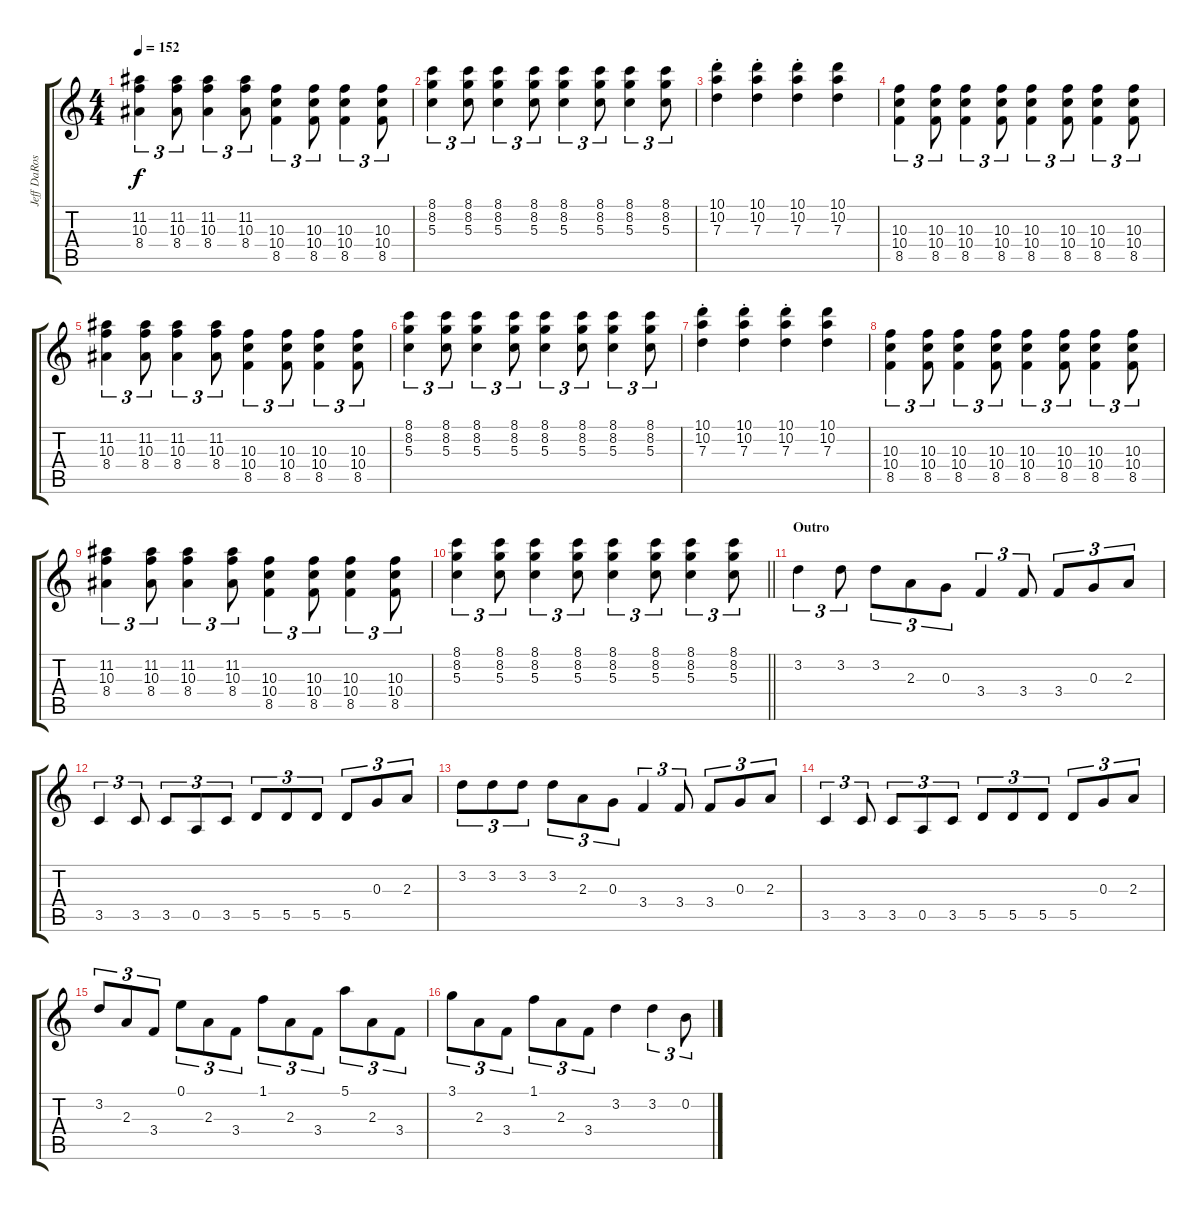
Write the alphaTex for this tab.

\track ("Jeff DaRosa (Banjo Left)" "Jeff DaRos") {instrument banjo}
\staff {score tabs}
\tuning (E4 B3 G3 D3 A2 E2) {hide}
\displaytranspose 12
\ts (4 4)
\tempo 152
\clef g2
\ks c
(11.2 10.3 8.4).4{tu (3 2) dy f} (11.2 10.3 8.4).8{tu (3 2)} (11.2 10.3 8.4).4{tu (3 2)} (11.2 10.3 8.4).8{tu (3 2)} (10.3 10.4 8.5).4{tu (3 2)} (10.3 10.4 8.5).8{tu (3 2)} (10.3 10.4 8.5).4{tu (3 2)} (10.3 10.4 8.5).8{tu (3 2)} |
(8.1 8.2 5.3).4{tu (3 2)} (8.1 8.2 5.3).8{tu (3 2)} (8.1 8.2 5.3).4{tu (3 2)} (8.1 8.2 5.3).8{tu (3 2)} (8.1 8.2 5.3).4{tu (3 2)} (8.1 8.2 5.3).8{tu (3 2)} (8.1 8.2 5.3).4{tu (3 2)} (8.1 8.2 5.3).8{tu (3 2)} |
(10.1{st} 10.2{st} 7.3{st}).4 (10.1{st} 10.2{st} 7.3{st}).4 (10.1{st} 10.2{st} 7.3{st}).4 (10.1 10.2 7.3).4 |
(10.3 10.4 8.5).4{tu (3 2)} (10.3 10.4 8.5).8{tu (3 2)} (10.3 10.4 8.5).4{tu (3 2)} (10.3 10.4 8.5).8{tu (3 2)} (10.3 10.4 8.5).4{tu (3 2)} (10.3 10.4 8.5).8{tu (3 2)} (10.3 10.4 8.5).4{tu (3 2)} (10.3 10.4 8.5).8{tu (3 2)} |
(11.2 10.3 8.4).4{tu (3 2)} (11.2 10.3 8.4).8{tu (3 2)} (11.2 10.3 8.4).4{tu (3 2)} (11.2 10.3 8.4).8{tu (3 2)} (10.3 10.4 8.5).4{tu (3 2)} (10.3 10.4 8.5).8{tu (3 2)} (10.3 10.4 8.5).4{tu (3 2)} (10.3 10.4 8.5).8{tu (3 2)} |
(8.1 8.2 5.3).4{tu (3 2)} (8.1 8.2 5.3).8{tu (3 2)} (8.1 8.2 5.3).4{tu (3 2)} (8.1 8.2 5.3).8{tu (3 2)} (8.1 8.2 5.3).4{tu (3 2)} (8.1 8.2 5.3).8{tu (3 2)} (8.1 8.2 5.3).4{tu (3 2)} (8.1 8.2 5.3).8{tu (3 2)} |
(10.1{st} 10.2{st} 7.3{st}).4 (10.1{st} 10.2{st} 7.3{st}).4 (10.1{st} 10.2{st} 7.3{st}).4 (10.1 10.2 7.3).4 |
(10.3 10.4 8.5).4{tu (3 2)} (10.3 10.4 8.5).8{tu (3 2)} (10.3 10.4 8.5).4{tu (3 2)} (10.3 10.4 8.5).8{tu (3 2)} (10.3 10.4 8.5).4{tu (3 2)} (10.3 10.4 8.5).8{tu (3 2)} (10.3 10.4 8.5).4{tu (3 2)} (10.3 10.4 8.5).8{tu (3 2)} |
(11.2 10.3 8.4).4{tu (3 2)} (11.2 10.3 8.4).8{tu (3 2)} (11.2 10.3 8.4).4{tu (3 2)} (11.2 10.3 8.4).8{tu (3 2)} (10.3 10.4 8.5).4{tu (3 2)} (10.3 10.4 8.5).8{tu (3 2)} (10.3 10.4 8.5).4{tu (3 2)} (10.3 10.4 8.5).8{tu (3 2)} |
\barLineRight lightlight
(8.1 8.2 5.3).4{tu (3 2)} (8.1 8.2 5.3).8{tu (3 2)} (8.1 8.2 5.3).4{tu (3 2)} (8.1 8.2 5.3).8{tu (3 2)} (8.1 8.2 5.3).4{tu (3 2)} (8.1 8.2 5.3).8{tu (3 2)} (8.1 8.2 5.3).4{tu (3 2)} (8.1 8.2 5.3).8{tu (3 2)} |
\section ("" "Outro")
3.2.4{tu (3 2)} 3.2.8{tu (3 2)} 3.2.8{tu (3 2)} 2.3.8{tu (3 2)} 0.3.8{tu (3 2)} 3.4.4{tu (3 2)} 3.4.8{tu (3 2)} 3.4.8{tu (3 2)} 0.3.8{tu (3 2)} 2.3.8{tu (3 2)} |
3.5.4{tu (3 2)} 3.5.8{tu (3 2)} 3.5.8{tu (3 2)} 0.5.8{tu (3 2)} 3.5.8{tu (3 2)} 5.5.8{tu (3 2)} 5.5.8{tu (3 2)} 5.5.8{tu (3 2)} 5.5.8{tu (3 2)} 0.3.8{tu (3 2)} 2.3.8{tu (3 2)} |
3.2.8{tu (3 2)} 3.2.8{tu (3 2)} 3.2.8{tu (3 2)} 3.2.8{tu (3 2)} 2.3.8{tu (3 2)} 0.3.8{tu (3 2)} 3.4.4{tu (3 2)} 3.4.8{tu (3 2)} 3.4.8{tu (3 2)} 0.3.8{tu (3 2)} 2.3.8{tu (3 2)} |
3.5.4{tu (3 2)} 3.5.8{tu (3 2)} 3.5.8{tu (3 2)} 0.5.8{tu (3 2)} 3.5.8{tu (3 2)} 5.5.8{tu (3 2)} 5.5.8{tu (3 2)} 5.5.8{tu (3 2)} 5.5.8{tu (3 2)} 0.3.8{tu (3 2)} 2.3.8{tu (3 2)} |
3.2.8{tu (3 2)} 2.3.8{tu (3 2)} 3.4.8{tu (3 2)} 0.1.8{tu (3 2)} 2.3.8{tu (3 2)} 3.4.8{tu (3 2)} 1.1.8{tu (3 2)} 2.3.8{tu (3 2)} 3.4.8{tu (3 2)} 5.1.8{tu (3 2)} 2.3.8{tu (3 2)} 3.4.8{tu (3 2)} |
3.1.8{tu (3 2)} 2.3.8{tu (3 2)} 3.4.8{tu (3 2)} 1.1.8{tu (3 2)} 2.3.8{tu (3 2)} 3.4.8{tu (3 2)} 3.2.4 3.2.4{tu (3 2)} 0.2.8{tu (3 2)}
